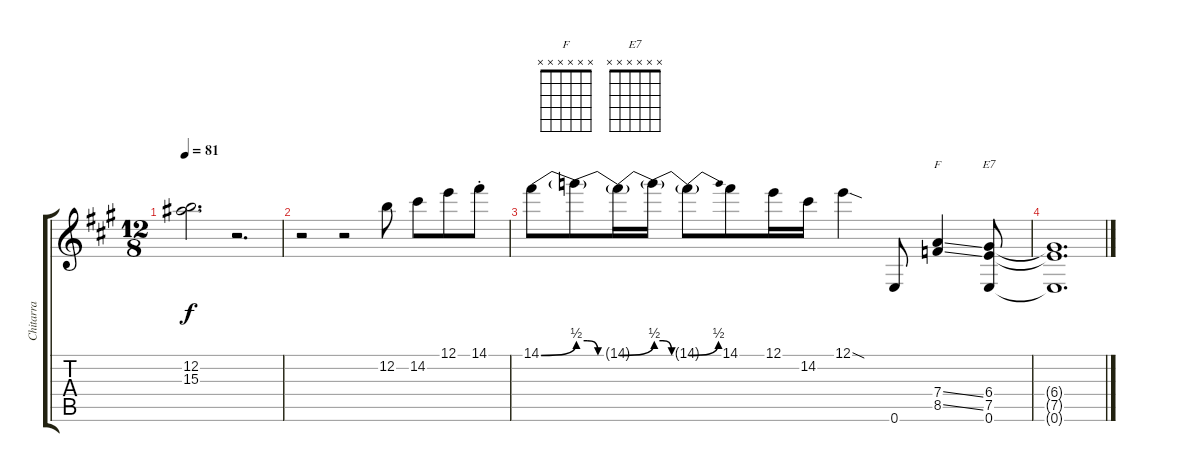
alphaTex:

\track ("Chitarra" "Chitarra") {instrument electricguitarjazz}
\staff {score tabs}
\tuning (E4 B3 G3 D3 A2 E2) {hide}
\chord ("F" x x x x x x)
\chord ("E7" x x x x x x)
\ts (12 8)
\tempo 81
\clef g2
\ks a
(12.2{t} 15.3{t}).2{d dy f} r.2{d} |
r.2 r.2 12.2.8 14.2.8 12.1.8 14.1{st}.8 |
14.1{be (bend 0 0 60 2)}.8 14.1{be (custom 0 2 15 2 30 0 60 0) t}.8 14.1{be (bend 0 0 60 2) t}.16 14.1{be (custom 0 2 15 2 30 0 60 0) t}.16 14.1{be (bend 0 0 60 2) t}.8 14.1.8 12.1.16 14.2.16 12.1{sod}.4 0.6.8{balance 6} (7.4{ss} 8.5{ss}).4{ch "F"} (6.4 7.5 0.6).8{ch "E7"} |
(6.4{t} 7.5{t} 0.6{t}).1{d}
